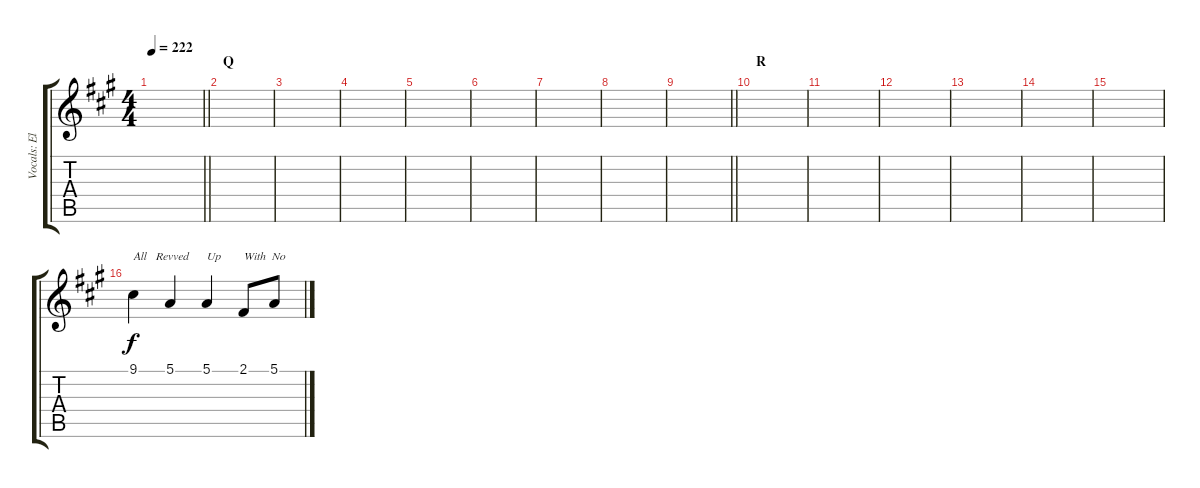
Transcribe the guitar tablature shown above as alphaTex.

\track ("Vocals: Ellen" "Vocals: El") {instrument choiraahs}
\staff {score tabs}
\tuning (E4 B3 G3 D3 A2 E2) {hide}
\ts (4 4)
\tempo 222
\clef g2
\barLineRight lightlight
\ks a
|
\section ("" "Q")
|
|
|
|
|
|
|
\barLineRight lightlight
|
\section ("" "R")
|
|
|
|
|
|
9.1.4{txt "All   Revved"} 5.1.4 5.1.4{txt "Up"} 2.1.8{txt "With  No"} 5.1.8
